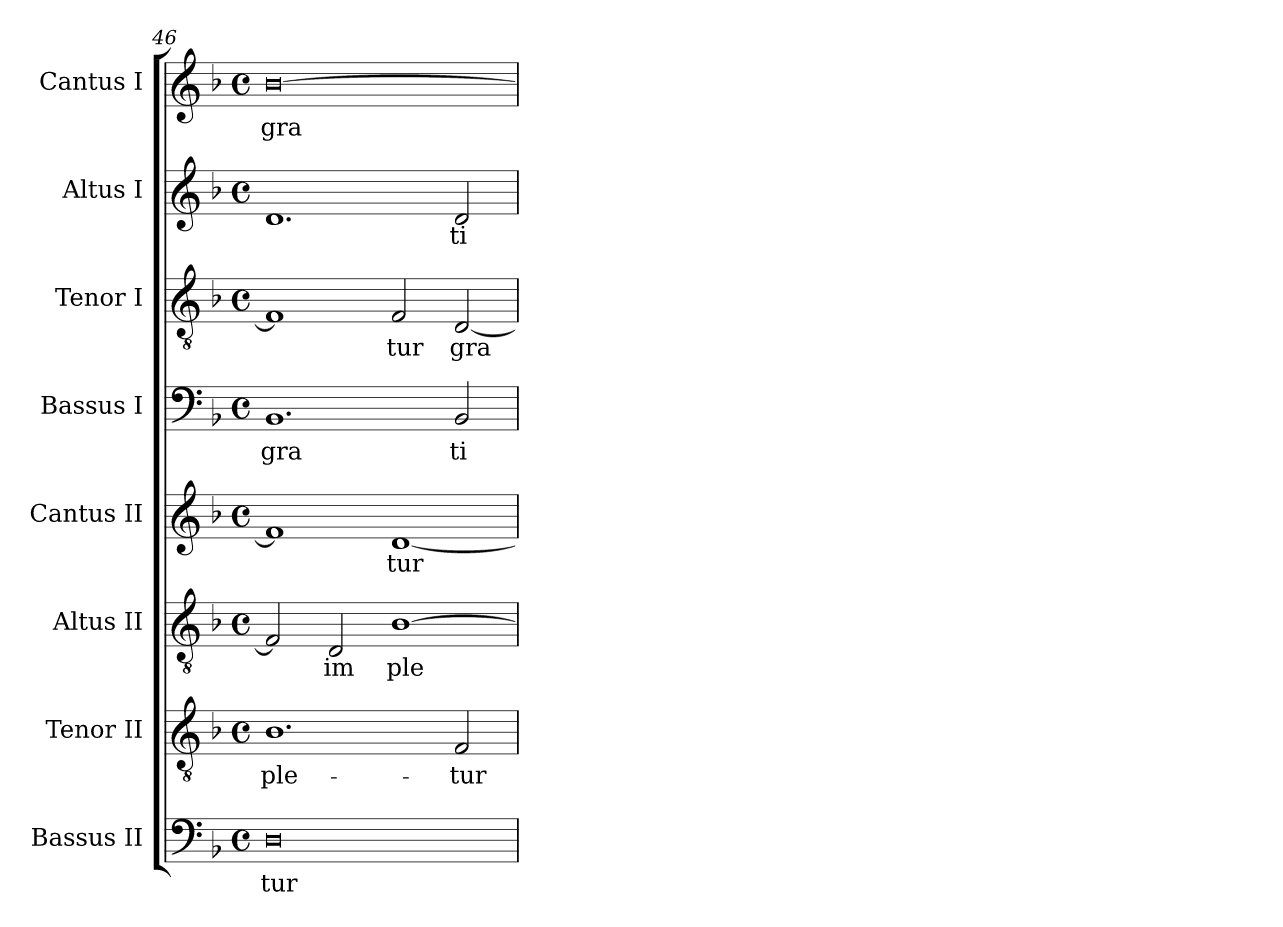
**kern	**text	**kern	**text	**kern	**text	**kern	**text	**kern	**text	**kern	**text	**kern	**text	**kern	**text
*part8	*part8	*part7	*part7	*part6	*part6	*part5	*part5	*part4	*part4	*part3	*part3	*part2	*part2	*part1	*part1
*staff8	*staff8	*staff7	*staff7	*staff6	*staff6	*staff5	*staff5	*staff4	*staff4	*staff3	*staff3	*staff2	*staff2	*staff1	*staff1
*I"Bassus II	*	*I"Tenor II	*	*I"Altus II	*	*I"Cantus II	*	*I"Bassus I	*	*I"Tenor I	*	*I"Altus I	*	*I"Cantus I	*
*clefF4	*	*clefGv2	*	*clefGv2	*	*clefG2	*	*clefF4	*	*clefGv2	*	*clefG2	*	*clefG2	*
*k[b-]	*	*k[b-]	*	*k[b-]	*	*k[b-]	*	*k[b-]	*	*k[b-]	*	*k[b-]	*	*k[b-]	*
*F:	*	*F:	*	*F:	*	*F:	*	*F:	*	*F:	*	*F:	*	*F:	*
*M4/4	*	*M4/4	*	*M4/4	*	*M4/4	*	*M4/4	*	*M4/4	*	*M4/4	*	*M4/4	*
*met(c)	*	*met(c)	*	*met(c)	*	*met(c)	*	*met(c)	*	*met(c)	*	*met(c)	*	*met(c)	*
=46	=46	=46	=46	=46	=46	=46	=46	=46	=46	=46	=46	=46	=46	=46	=46
!	!LO:LY:b:cj	!	!LO:LY:b:cj	!	!	!	!	!	!LO:LY:b:cj	!	!	!	!	!	!LO:LY:b:cj
0D	-tur	1.B-	-ple-	2F/]	.	1f]	.	1.BB-	gra	1F]	.	1.d	.	[>0b-	gra
!	!	!	!	!	!LO:LY:b:cj	!	!	!	!	!	!	!	!	!	!
.	.	.	.	2D/	im	.	.	.	.	.	.	.	.	.	.
!	!	!	!	!	!LO:LY:b:cj	!	!LO:LY:b:cj	!	!	!	!LO:LY:b:cj	!	!	!	!
.	.	.	.	[>1B-	ple	[<1d	-tur	.	.	2F/	-tur	.	.	.	.
!	!	!	!LO:LY:b:cj	!	!	!	!	!	!LO:LY:b:cj	!	!LO:LY:b	!	!LO:LY:b:cj	!	!
.	.	2F/	-tur	.	.	.	.	2BB-/	ti	[<2D/	gra-	2d/	-ti-	.	.
=	=	=	=	=	=	=	=	=	=	=	=	=	=	=	=
*-	*-	*-	*-	*-	*-	*-	*-	*-	*-	*-	*-	*-	*-	*-	*-
